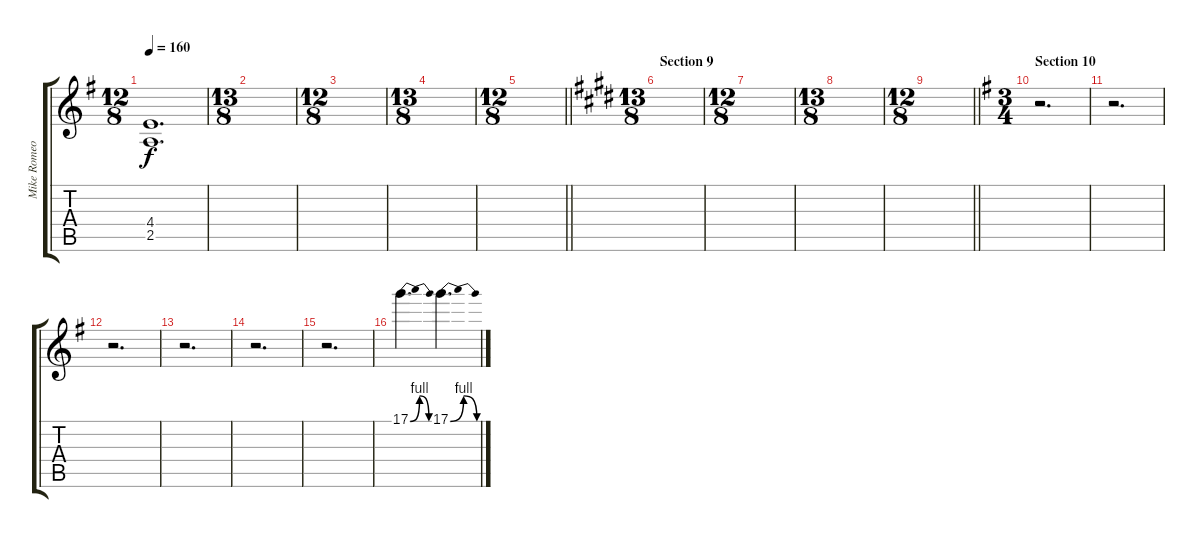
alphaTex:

\track ("Mike Romeo (guitar)" "Mike Romeo") {instrument distortionguitar}
\staff {score tabs}
\tuning (D4 A3 F3 C3 G2 D2) {hide}
\ts (12 8)
\tempo 160
\clef g2
\ks eminor
(4.4{t} 2.5{t}).1{d dy f} |
\ts (13 8)
|
\ts (12 8)
|
\ts (13 8)
|
\ts (12 8)
\barLineRight lightlight
|
\ts (13 8)
\section ("" "Section 9")
\ks c#minor
|
\ts (12 8)
|
\ts (13 8)
|
\ts (12 8)
\barLineRight lightlight
|
\ts (3 4)
\section ("" "Section 10")
\ks eminor
r.2{d} |
r.2{d} |
r.2{d} |
r.2{d} |
r.2{d} |
r.2{d} |
17.1{be (bendrelease 0 0 15 4 30 4 60 0)}.4{d volume 13} 17.1{be (bendrelease 0 0 15 4 45 4 60 0)}.4{d}
